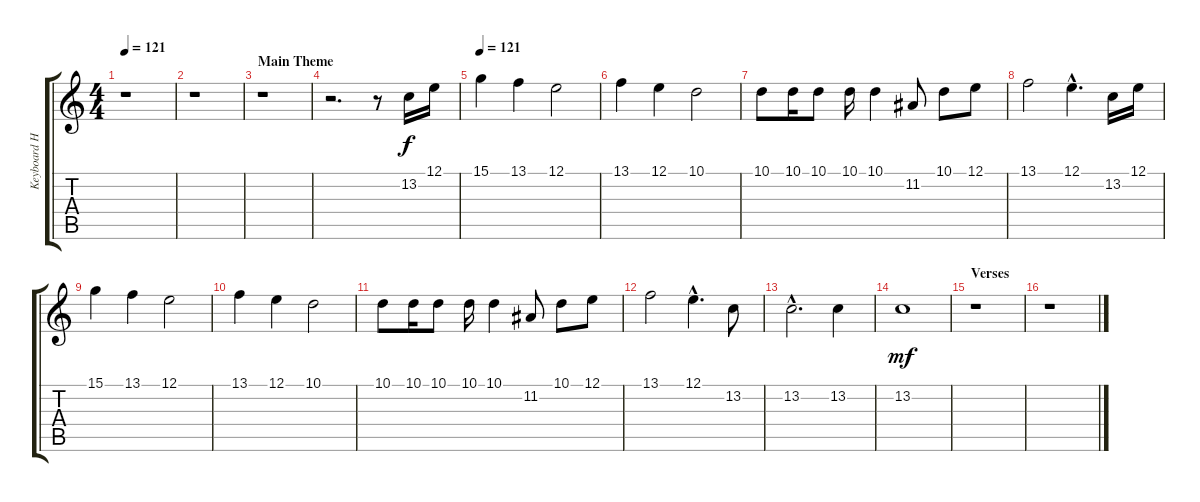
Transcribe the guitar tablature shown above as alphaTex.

\track ("Keyboard Harmony" "Keyboard H") {instrument synthbrass1}
\staff {score tabs}
\tuning (E4 B3 G3 D3 A2 E2) {hide}
\ts (4 4)
\tempo 121
\clef g2
\ks c
r.1{dy f instrument synthbrass1} |
r.1 |
\section ("" "Main Theme")
r.1 |
r.2{d} r.8 13.2.16 12.1.16 |
\tempo 121
15.1.4 13.1.4 12.1.2 |
13.1.4 12.1.4 10.1.2 |
10.1.8 10.1.16 10.1.8 10.1.16 10.1.4 11.2.8 10.1.8 12.1.8 |
13.1.2 12.1{hac}.4{d} 13.2.16 12.1.16 |
15.1.4 13.1.4 12.1.2 |
13.1.4 12.1.4 10.1.2 |
10.1.8 10.1.16 10.1.8 10.1.16 10.1.4 11.2.8 10.1.8 12.1.8 |
13.1.2 12.1{hac}.4{d} 13.2.8 |
13.2{hac}.2{d} 13.2.4 |
13.2.1{dy mf} |
\section ("" "Verses")
r.1 |
r.1
